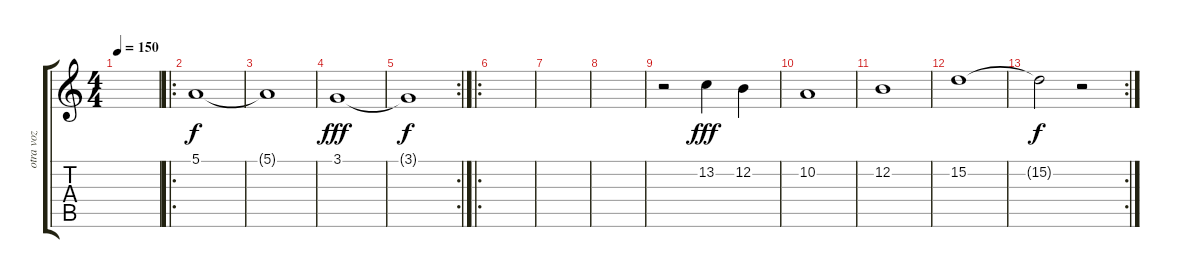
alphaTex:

\track ("otra voz" "otra voz") {instrument choiraahs}
\staff {score tabs}
\tuning (E4 B3 G3 D3 A2 E2) {hide}
\ts (4 4)
\tempo 150
\clef g2
\ks c
|
\ro
5.1.1 |
5.1{t}.1{dy f} |
3.1.1{dy fff} |
\rc 2
3.1{t}.1{dy f} |
\ro
|
|
|
r.2 13.2.4{dy fff} 12.2.4 |
10.2.1 |
12.2.1 |
15.2.1 |
\rc 2
15.2{t}.2{dy f} r.2
